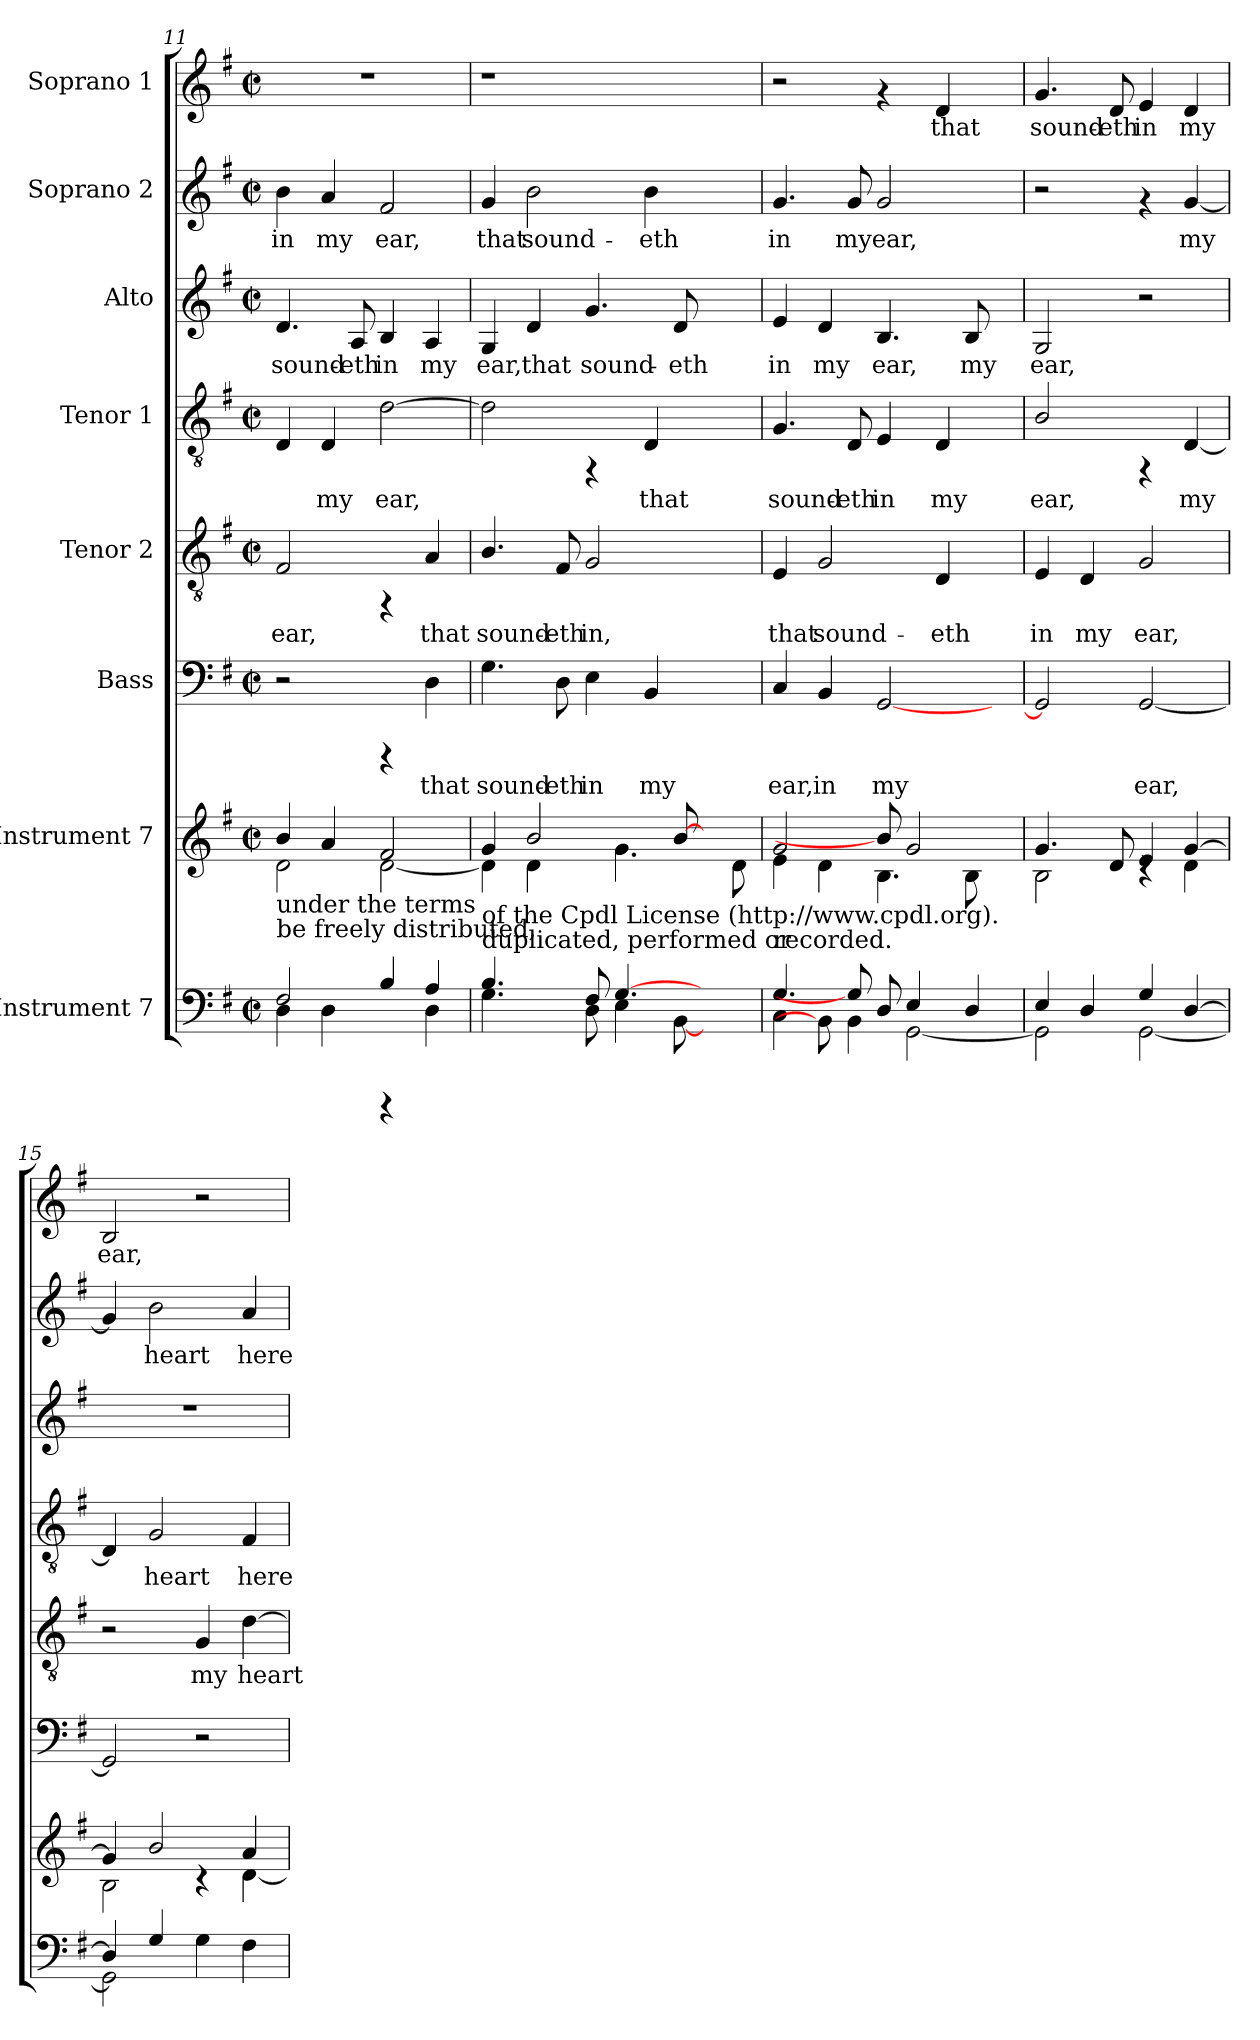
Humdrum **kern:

**kern	**kern	**kern	**text	**kern	**text	**kern	**text	**kern	**text	**kern	**text	**kern	**text
*part8	*part7	*part6	*part6	*part5	*part5	*part4	*part4	*part3	*part3	*part2	*part2	*part1	*part1
*staff8	*staff7	*staff6	*staff6	*staff5	*staff5	*staff4	*staff4	*staff3	*staff3	*staff2	*staff2	*staff1	*staff1
*I"Instrument 7	*I"Instrument 7	*I"Bass	*	*I"Tenor 2	*	*I"Tenor 1	*	*I"Alto	*	*I"Soprano 2	*	*I"Soprano 1	*
*clefF4	*clefG2	*clefF4	*	*clefGv2	*	*clefGv2	*	*clefG2	*	*clefG2	*	*clefG2	*
*k[f#]	*k[f#]	*k[f#]	*	*k[f#]	*	*k[f#]	*	*k[f#]	*	*k[f#]	*	*k[f#]	*
*G:	*G:	*G:	*	*G:	*	*G:	*	*G:	*	*G:	*	*G:	*
*M2/2	*M2/2	*M2/2	*	*M2/2	*	*M2/2	*	*M2/2	*	*M2/2	*	*M2/2	*
*met(c|)	*met(c|)	*met(c|)	*	*met(c|)	*	*met(c|)	*	*met(c|)	*	*met(c|)	*	*met(c|)	*
=11	=11	=11	=11	=11	=11	=11	=11	=11	=11	=11	=11	=11	=11
*^	*^	*	*	*	*	*	*	*	*	*	*	*	*
!	!	!LO:TX:b:t=under the terms	!	!	!	!	!	!	!	!	!	!	!	!	!
!	!	!LO:TX:b:t=be freely distributed,	!	!	!	!	!	!	!	!	!	!	!	!	!
!	!	!	!	!	!	!	!LO:LY:b:cj	!	!LO:LY:b:cj	!	!LO:LY:b:cj	!	!LO:LY:b:cj	!	!
2F#/	4D\	4b/	2d\	2r	.	2F#/	ear,	4D/	.	4.d/	sound-	4b\	in	1r	.
!	!	!	!	!	!	!	!	!	!LO:LY:b:cj	!	!	!	!LO:LY:b:cj	!	!
.	4D\	4a/	.	.	.	.	.	4D/	my	.	.	4a/	my	.	.
!	!	!	!	!	!	!	!	!	!	!	!LO:LY:b:cj	!	!	!	!
.	.	.	.	.	.	.	.	.	.	8A/	-eth	.	.	.	.
!	!	!	!	!	!	!	!	!	!LO:LY:b:cj	!	!LO:LY:b:cj	!	!LO:LY:b:cj	!	!
4B/	4rGGGG	2f#/	[<2d\	4rCCC	.	4rFF	.	[>2d\	ear,	4B/	in	2f#/	ear,	.	.
!	!	!	!	!	!LO:LY:b:cj	!	!LO:LY:b:cj	!	!	!	!LO:LY:b:cj	!	!	!	!
4A/	4D\	.	.	4D\	that	4A/	that	.	.	4A/	my	.	.	.	.
=12	=12	=12	=12	=12	=12	=12	=12	=12	=12	=12	=12	=12	=12	=12	=12
!	!	!LO:TX:b:t=of the Cpdl License (http&colon;//www.cpdl.org).	!	!	!	!	!	!	!	!	!	!	!	!	!
!	!	!LO:TX:b:t=duplicated, performed or	!	!	!	!	!	!	!	!	!	!	!	!	!
!	!	!	!	!	!LO:LY:b:cj	!	!LO:LY:b:cj	!	!LO:LY:b:cj	!	!LO:LY:b:cj	!	!LO:LY:b:cj	!	!
4.B/	4.G\	4g/	4d\]	4.G\	sound-	4.B/	sound-	2d\]	.	4G/	ear,	4g/	that	1r	.
!	!	!	!	!	!	!	!	!	!	!	!LO:LY:b:cj	!	!LO:LY:b:cj	!	!
.	.	2b/	4d\	.	.	.	.	.	.	4d/	that	2b\	sound-	.	.
!	!	!	!	!	!LO:LY:b:cj	!	!LO:LY:b:cj	!	!	!	!	!	!	!	!
8ryy	8ryy	.	.	8D\	-eth	8F#/	-eth	.	.	.	.	.	.	.	.
!	!	!	!	!	!LO:LY:b:cj	!	!LO:LY:b:cj	!	!	!	!LO:LY:b:cj	!	!	!	!
8F#/	8D\	.	8ryy	4E\	in	2G/	in,	4rFF	.	4.g/	sound-	.	.	.	.
[4.G/	4E\	.	4.g\	.	.	.	.	.	.	.	.	.	.	.	.
!	!	!	!	!	!LO:LY:b:cj	!	!	!	!LO:LY:b:cj	!	!	!	!LO:LY:b:cj	!	!
.	.	8ryy	.	4BB/	my	.	.	4D/	that	.	.	4b\	-eth	.	.
!	!	!	!	!	!	!	!	!	!	!	!LO:LY:b:cj	!	!	!	!
.	[8BB\	[8b/	.	.	.	.	.	.	.	8d/	-eth	.	.	.	.
4ryy	4ryy	4ryy	8ryy	4ryy	.	4ryy	.	4ryy	.	4ryy	.	4ryy	.	4ryy	.
.	.	.	8d\	.	.	.	.	.	.	.	.	.	.	.	.
=13	=13	=13	=13	=13	=13	=13	=13	=13	=13	=13	=13	=13	=13	=13	=13
!	!	!LO:TX:b:t=recorded.	!	!	!	!	!	!	!	!	!	!	!	!	!
!	!	!	!	!	!LO:LY:b:cj	!	!LO:LY:b:cj	!	!LO:LY:b:cj	!	!LO:LY:b:cj	!	!LO:LY:b:cj	!	!
4.G/	4C\	2g/	4e\	4C/	ear,	4E/	that	4.G/	sound-	4e/	in	4.g/	in	2r	.
!	!	!	!	!	!LO:LY:b:cj	!	!LO:LY:b:cj	!	!	!	!LO:LY:b:cj	!	!	!	!
.	8BB\]	.	4d\	4BB/	in	2G/	sound-	.	.	4d/	my	.	.	.	.
!	!	!	!	!	!	!	!	!	!LO:LY:b:cj	!	!	!	!LO:LY:b:cj	!	!
8G/]	4BB\	.	.	.	.	.	.	8D/	-eth	.	.	8g/	my	.	.
!	!	!	!	!	!LO:LY:b:cj	!	!	!	!LO:LY:b:cj	!	!LO:LY:b:cj	!	!LO:LY:b:cj	!	!
8D/	.	8b/]	4.B\	[>2GG/	my	.	.	4E/	in	4.B/	ear,	2g/	ear,	4rf	.
4E/	[>2GG\	2g/	.	.	.	.	.	.	.	.	.	.	.	.	.
!	!	!	!	!	!	!	!LO:LY:b:cj	!	!LO:LY:b:cj	!	!	!	!	!	!LO:LY:b:cj
.	.	.	.	.	.	4D/	-eth	4D/	my	.	.	.	.	4d/	that
!	!	!	!	!	!	!	!	!	!	!	!LO:LY:b:cj	!	!	!	!
4D/	.	.	8B\	.	.	.	.	.	.	8B/	my	.	.	.	.
.	.	.	8ryy	8ryy	.	8ryy	.	8ryy	.	8ryy	.	8ryy	.	8ryy	.
!!LO:PB:g=z
=14	=14	=14	=14	=14	=14	=14	=14	=14	=14	=14	=14	=14	=14	=14	=14
!	!	!	!	!	!LO:LY:b:cj	!	!LO:LY:b:cj	!	!LO:LY:b:cj	!	!LO:LY:b:cj	!	!	!	!LO:LY:b:cj
4E/	2GG\]	4.g/	2B\	2GG/]	.	4E/	in	2B/	ear,	2G/	ear,	2r	.	4.g/	sound-
!	!	!	!	!	!	!	!LO:LY:b:cj	!	!	!	!	!	!	!	!
4D/	.	.	.	.	.	4D/	my	.	.	.	.	.	.	.	.
!	!	!	!	!	!	!	!	!	!	!	!	!	!	!	!LO:LY:b:cj
.	.	8d/	.	.	.	.	.	.	.	.	.	.	.	8d/	-eth
!	!	!	!	!	!LO:LY:b:cj	!	!LO:LY:b:cj	!	!	!	!	!	!	!	!LO:LY:b:cj
4G/	[<2GG\	4e/	4rB	[<2GG/	ear,	2G/	ear,	4rFF	.	2r	.	4rf	.	4e/	in
!	!	!	!	!	!	!	!	!	!LO:LY:b:cj	!	!	!	!LO:LY:b:cj	!	!LO:LY:b:cj
[>4D/	.	[>4g/	4d\	.	.	.	.	[<4D/	my	.	.	[<4g/	my	4d/	my
=15	=15	=15	=15	=15	=15	=15	=15	=15	=15	=15	=15	=15	=15	=15	=15
!	!	!	!	!	!LO:LY:b:cj	!	!	!	!LO:LY:b:cj	!	!	!	!LO:LY:b:cj	!	!LO:LY:b:cj
4D/]	2GG\]	4g/]	2B\	2GG/]	.	2r	.	4D/]	.	1r	.	4g/]	.	2B/	ear,
!	!	!	!	!	!	!	!	!	!LO:LY:b:cj	!	!	!	!LO:LY:b:cj	!	!
4G/	.	2b/	.	.	.	.	.	2G/	heart	.	.	2b\	heart	.	.
!	!	!	!	!	!	!	!LO:LY:b:cj	!	!	!	!	!	!	!	!
2ryy	4G\	.	4rc	2r	.	4G/	my	.	.	.	.	.	.	2r	.
!	!	!	!	!	!	!	!LO:LY:b:cj	!	!LO:LY:b:cj	!	!	!	!LO:LY:b:cj	!	!
.	4F#\	4a/	[<4d\	.	.	[>4d\	heart	4F#/	here-	.	.	4a/	here-	.	.
*v	*v	*	*	*	*	*	*	*	*	*	*	*	*	*	*
*	*v	*v	*	*	*	*	*	*	*	*	*	*	*	*
=	=	=	=	=	=	=	=	=	=	=	=	=	=
*-	*-	*-	*-	*-	*-	*-	*-	*-	*-	*-	*-	*-	*-
